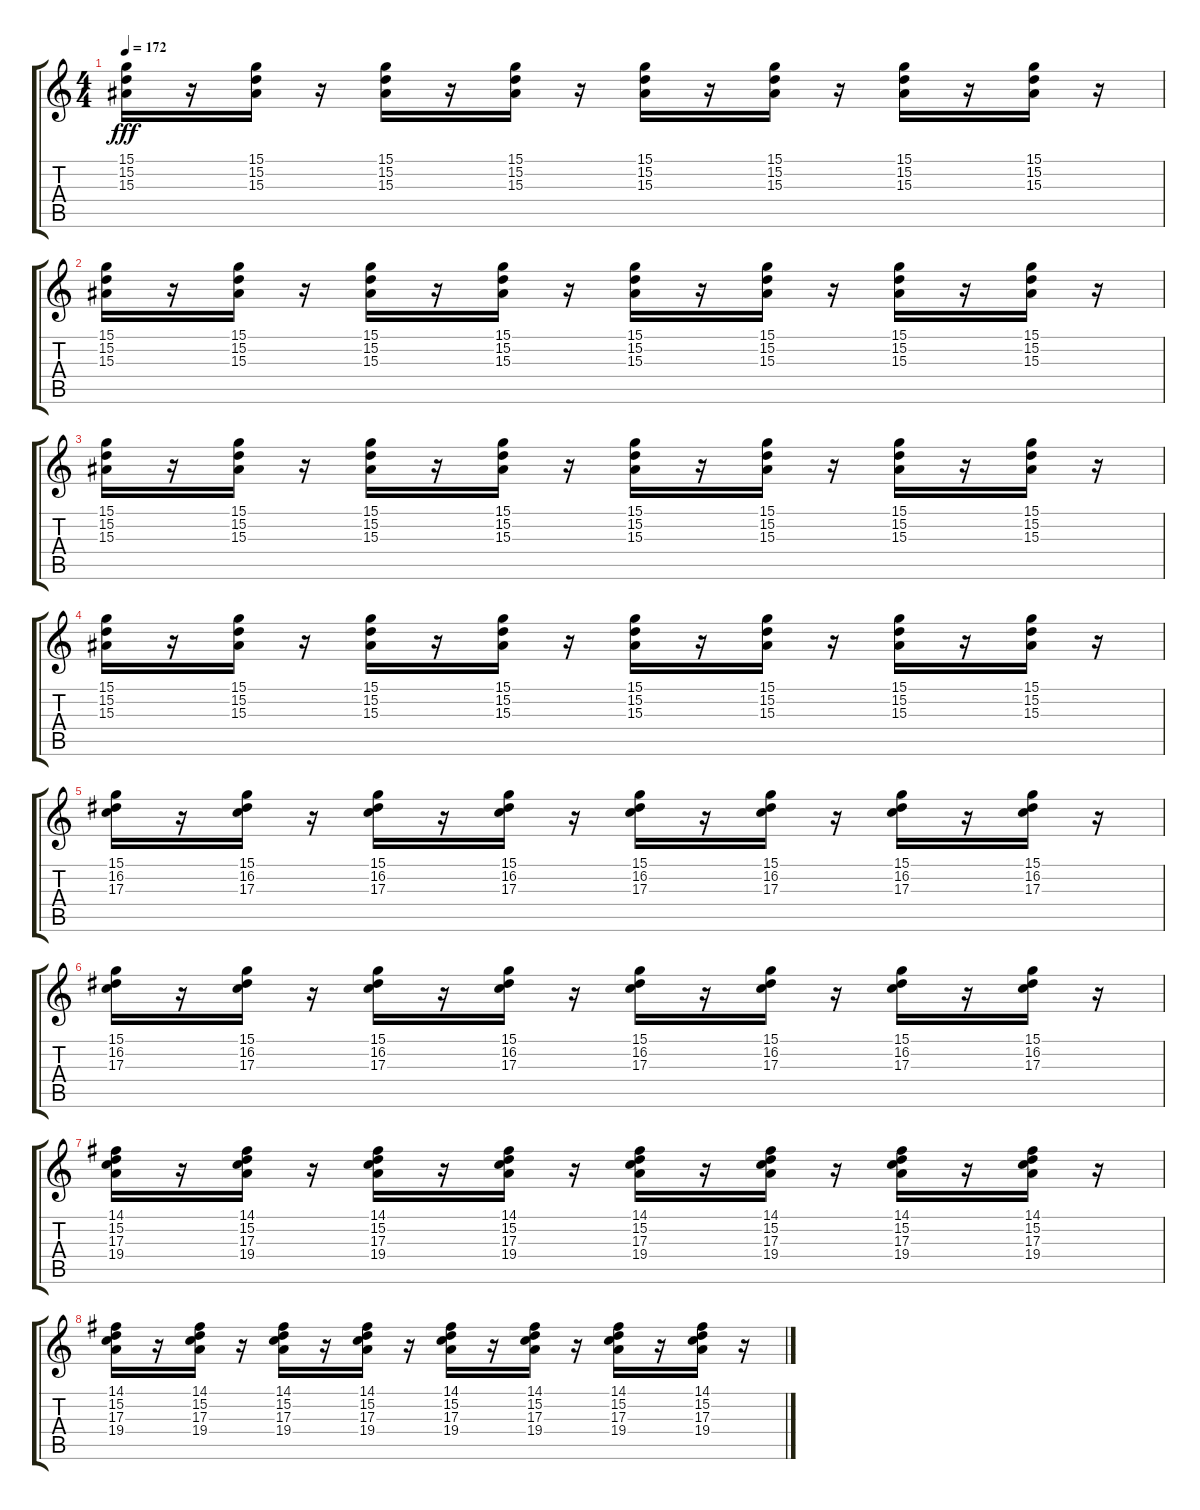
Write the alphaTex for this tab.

\track "" {instrument acousticgrandpiano}
\staff {score tabs}
\tuning (E4 B3 G3 D3 A2 E2) {hide}
\ts (4 4)
\tempo 172
\clef g2
\ks c
(15.1 15.2 15.3).16{dy fff} r.16 (15.1 15.2 15.3).16 r.16 (15.1 15.2 15.3).16 r.16 (15.1 15.2 15.3).16 r.16 (15.1 15.2 15.3).16 r.16 (15.1 15.2 15.3).16 r.16 (15.1 15.2 15.3).16 r.16 (15.1 15.2 15.3).16 r.16 |
(15.1 15.2 15.3).16 r.16 (15.1 15.2 15.3).16 r.16 (15.1 15.2 15.3).16 r.16 (15.1 15.2 15.3).16 r.16 (15.1 15.2 15.3).16 r.16 (15.1 15.2 15.3).16 r.16 (15.1 15.2 15.3).16 r.16 (15.1 15.2 15.3).16 r.16 |
(15.1 15.2 15.3).16 r.16 (15.1 15.2 15.3).16 r.16 (15.1 15.2 15.3).16 r.16 (15.1 15.2 15.3).16 r.16 (15.1 15.2 15.3).16 r.16 (15.1 15.2 15.3).16 r.16 (15.1 15.2 15.3).16 r.16 (15.1 15.2 15.3).16 r.16 |
(15.1 15.2 15.3).16 r.16 (15.1 15.2 15.3).16 r.16 (15.1 15.2 15.3).16 r.16 (15.1 15.2 15.3).16 r.16 (15.1 15.2 15.3).16 r.16 (15.1 15.2 15.3).16 r.16 (15.1 15.2 15.3).16 r.16 (15.1 15.2 15.3).16 r.16 |
(15.1 16.2 17.3).16 r.16 (15.1 16.2 17.3).16 r.16 (15.1 16.2 17.3).16 r.16 (15.1 16.2 17.3).16 r.16 (15.1 16.2 17.3).16 r.16 (15.1 16.2 17.3).16 r.16 (15.1 16.2 17.3).16 r.16 (15.1 16.2 17.3).16 r.16 |
(15.1 16.2 17.3).16 r.16 (15.1 16.2 17.3).16 r.16 (15.1 16.2 17.3).16 r.16 (15.1 16.2 17.3).16 r.16 (15.1 16.2 17.3).16 r.16 (15.1 16.2 17.3).16 r.16 (15.1 16.2 17.3).16 r.16 (15.1 16.2 17.3).16 r.16 |
(14.1 15.2 17.3 19.4).16 r.16 (14.1 15.2 17.3 19.4).16 r.16 (14.1 15.2 17.3 19.4).16 r.16 (14.1 15.2 17.3 19.4).16 r.16 (14.1 15.2 17.3 19.4).16 r.16 (14.1 15.2 17.3 19.4).16 r.16 (14.1 15.2 17.3 19.4).16 r.16 (14.1 15.2 17.3 19.4).16 r.16 |
(14.1 15.2 17.3 19.4).16 r.16 (14.1 15.2 17.3 19.4).16 r.16 (14.1 15.2 17.3 19.4).16 r.16 (14.1 15.2 17.3 19.4).16 r.16 (14.1 15.2 17.3 19.4).16 r.16 (14.1 15.2 17.3 19.4).16 r.16 (14.1 15.2 17.3 19.4).16 r.16 (14.1 15.2 17.3 19.4).16 r.16
